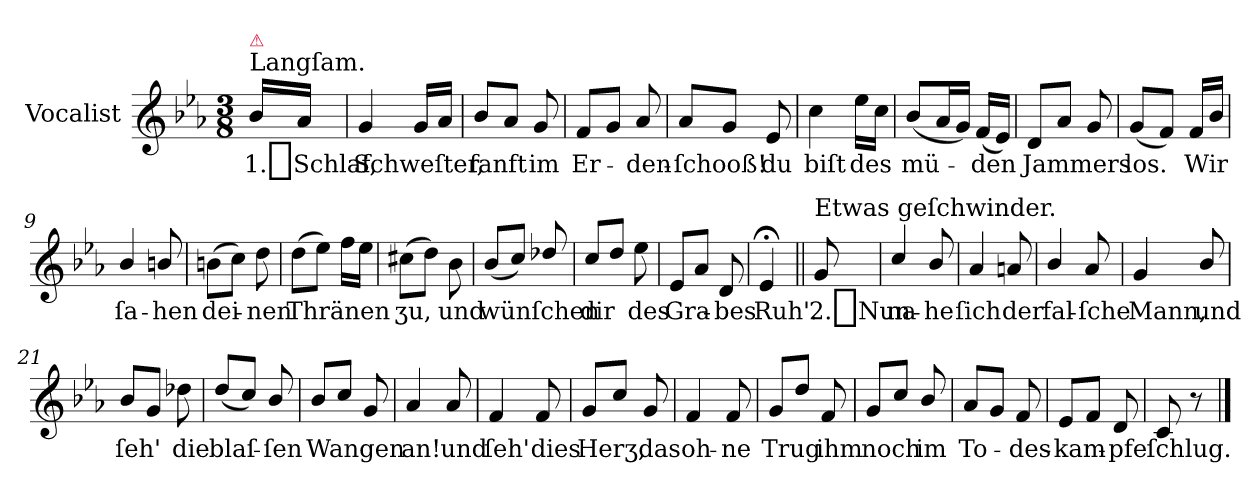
**kern	**text
*part1	*part1
*staff1	*staff1
*I"Vocalist	*
*clefG2	*
*k[b-e-a-]	*
*c:	*
*M3/8	*
=	=
!LO:TX:a:t=Langſam.	!
!LO:TX:a:color=crimson:t=⚠	!
16b-LL	1._Schlaf,
16a-JJ	.
=1	=1
4g	Schweſter,
16gLL	.
16a-JJ	.
=2	=2
8b-L	ſanft
8a-J	.
8g	im
=3	=3
8fL	Er-
8gJ	.
8a-	-den-
=4	=4
8a-L	-ſchooß!
8gJ	.
8e-	du
=5	=5
4cc	biſt
16ee-LL	des
16ccJJ	.
=6	=6
(8b-L	mü-
16a-L	.
16gJJ)	.
(16fLL	-den
16e-JJ)	.
=7	=7
8dL	Jammers
8a-J	.
8g	.
=8	=8
(8gL	los.
8fJ)	.
16fLL	Wir
16b-JJ	.
=9	=9
4b-/	ſa-
8bn/	-hen
=10	=10
(8bnL	dei-
8ccJ)	.
8dd	-nen
=11	=11
(8ddL	Thränen
8ee-J)	.
16ffLL	.
16ee-JJ	.
=12	=12
(8cc#XL	ʒu,
8ddJ)	.
8b-	und
=13	=13
(8b-/L	wünſchen
8ccJ)	.
8dd-X/	.
=14	=14
8cc/L	dir
8ddJ	.
8ee-	des
=15	=15
8e-L	Gra-
8a-J	.
8d	-bes
=16	=16
4e-;<	Ruh'.
=||	=||
!LO:TX:a:t=Etwas geſchwinder.	!
8g	2._Nun
=17	=17
4cc/	na-
8b-/	-he
=18	=18
4a-	ſich
8an	der
=19	=19
4b-/	fal-
8a-	-ſche
=20	=20
4g	Mann,
8b-/	und
=21	=21
8b-/L	ſeh'
8gJ	.
8dd-X	die
=22	=22
(8dd/L	blaſ-
8ccJ)	.
8b-/	-ſen
=23	=23
8b-/L	Wangen
8ccJ	.
8g	.
=24	=24
4a-	an!
8a-	und
=25	=25
4f	ſeh'
8f	dies
=26	=26
8gL	Herʒ,
8ccJ	.
8g	das
=27	=27
4f	oh-
8f	-ne
=28	=28
8g/L	Trug
8ddJ	.
8f	ihm
=29	=29
8g/L	noch
8ccJ	.
8b-/	im
=30	=30
8a-L	To-
8gJ	.
8f	-des-
=31	=31
8e-L	-kam-
8fJ	.
8d	-pfe
=32	=32
8c	ſchlug.
8r	.
==	==
*-	*-
